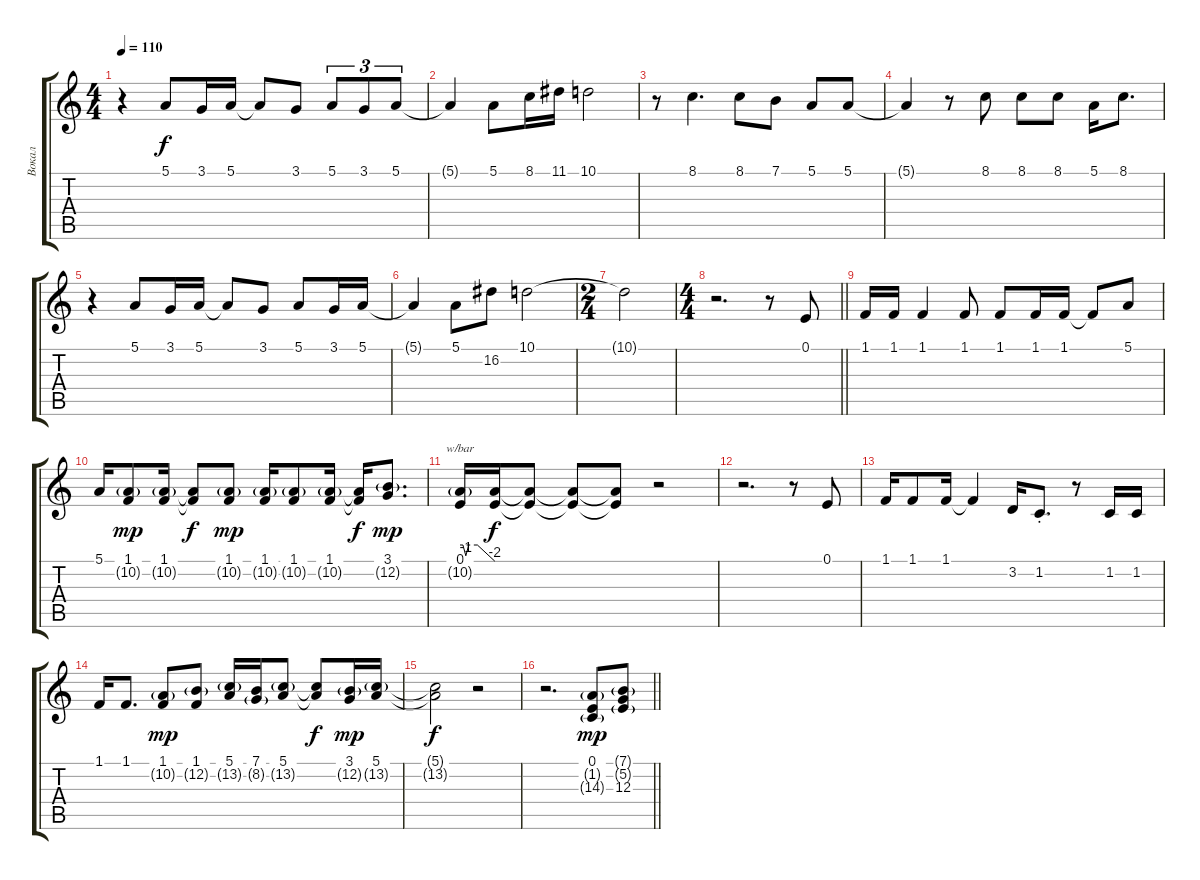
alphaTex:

\track ("Вокал" "Вокал") {instrument drawbarorgan}
\staff {score tabs}
\tuning (E4 B3 G3 D3 A2 E2) {hide}
\ts (4 4)
\tempo 110
\clef g2
\ks c
r.4{dy f} 5.1.8 3.1.16 5.1.16 5.1{t}.8 3.1.8 5.1.8{tu (3 2)} 3.1.8{tu (3 2)} 5.1.8{tu (3 2)} |
5.1{t}.4 5.1.8 8.1.16 11.1.16 10.1.2 |
r.8 8.1.4{d} 8.1.8 7.1.8 5.1.8 5.1.8 |
5.1{t}.4 r.8 8.1.8 8.1.8 8.1.8 5.1.16 8.1.8{d} |
r.4 5.1.8 3.1.16 5.1.16 5.1{t}.8 3.1.8 5.1.8 3.1.16 5.1.16 |
5.1{t}.4 5.1.8 16.2.8 10.1.2 |
\ts (2 4)
10.1{t}.2 |
\ts (4 4)
\barLineRight lightlight
r.2{d} r.8 0.1.8 |
1.1.16 1.1.16 1.1.4 1.1.8 1.1.8 1.1.16 1.1.16 1.1{t}.8 5.1.8 |
5.1.16 (1.1 10.2{g}).8{dy mp} (1.1 10.2{g}).16 (1.1{t} 10.2{t}).8{dy f} (1.1 10.2{g}).8{dy mp} (1.1 10.2{g}).16 (1.1 10.2{g}).8 (1.1 10.2{g}).16 (1.1{t} 10.2{t}).16{dy f} (3.1 12.2{g}).8{d dy mp} |
(0.1 10.2{g}).16{tbe (custom default 0 0 5 0 10 -4 15 0 30 0 60 -8)} (0.1{t} 10.2{t}).16{dy f} (0.1{t} 10.2{t}).8 (0.1{t} 10.2{t}).8 (0.1{t} 10.2{t}).8 r.2 |
r.2{d} r.8 0.1.8 |
1.1.16 1.1.8 1.1.16 1.1{t}.4 3.2.16 1.2{st}.8{d} r.8 1.2.16 1.2.16 |
1.1.16 1.1.8{d} (1.1 10.2{g}).8{dy mp} (1.1 12.2{g}).8 (5.1 13.2{g}).16 (7.1 8.2{g}).16 (5.1 13.2{g}).8 (5.1{t} 13.2{t}).8{dy f} (3.1 12.2{g}).16{dy mp} (5.1 13.2{g}).16 |
(5.1{t} 13.2{t}).2{dy f} r.2 |
\barLineRight lightlight
r.2{d} (0.1 1.2{g} 14.3{g}).8{dy mp} (7.1{g} 5.2{g} 12.3).8
